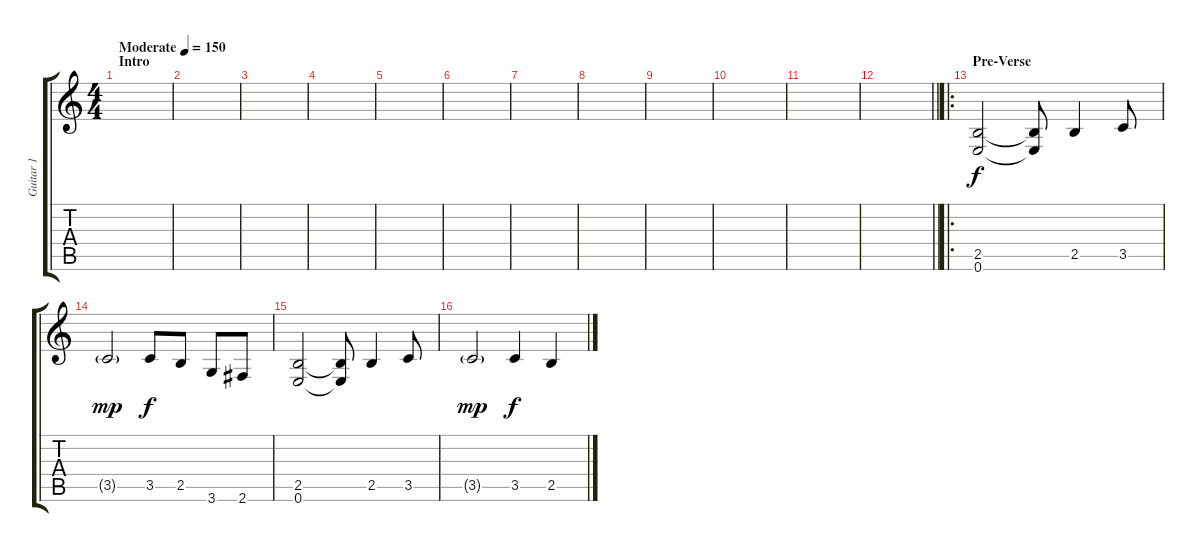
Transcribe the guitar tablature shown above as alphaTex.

\track ("Guitar 1" "Guitar 1") {instrument distortionguitar}
\staff {score tabs}
\tuning (E4 B3 G3 D3 A2 E2) {hide}
\ts (4 4)
\section ("" "Intro")
\tempo (150 "Moderate")
\clef g2
\ks c
|
|
|
|
|
|
|
|
|
|
|
\barLineRight lightlight
|
\ro
\section ("" "Pre-Verse")
(2.5 0.6).2 (2.5{t} 0.6{t}).8 2.5.4 3.5.8 |
3.5{g}.2{dy mp} 3.5.8{dy f} 2.5.8 3.6.8 2.6.8 |
(2.5 0.6).2 (2.5{t} 0.6{t}).8 2.5.4 3.5.8 |
3.5{g}.2{dy mp} 3.5.4{dy f} 2.5.4
